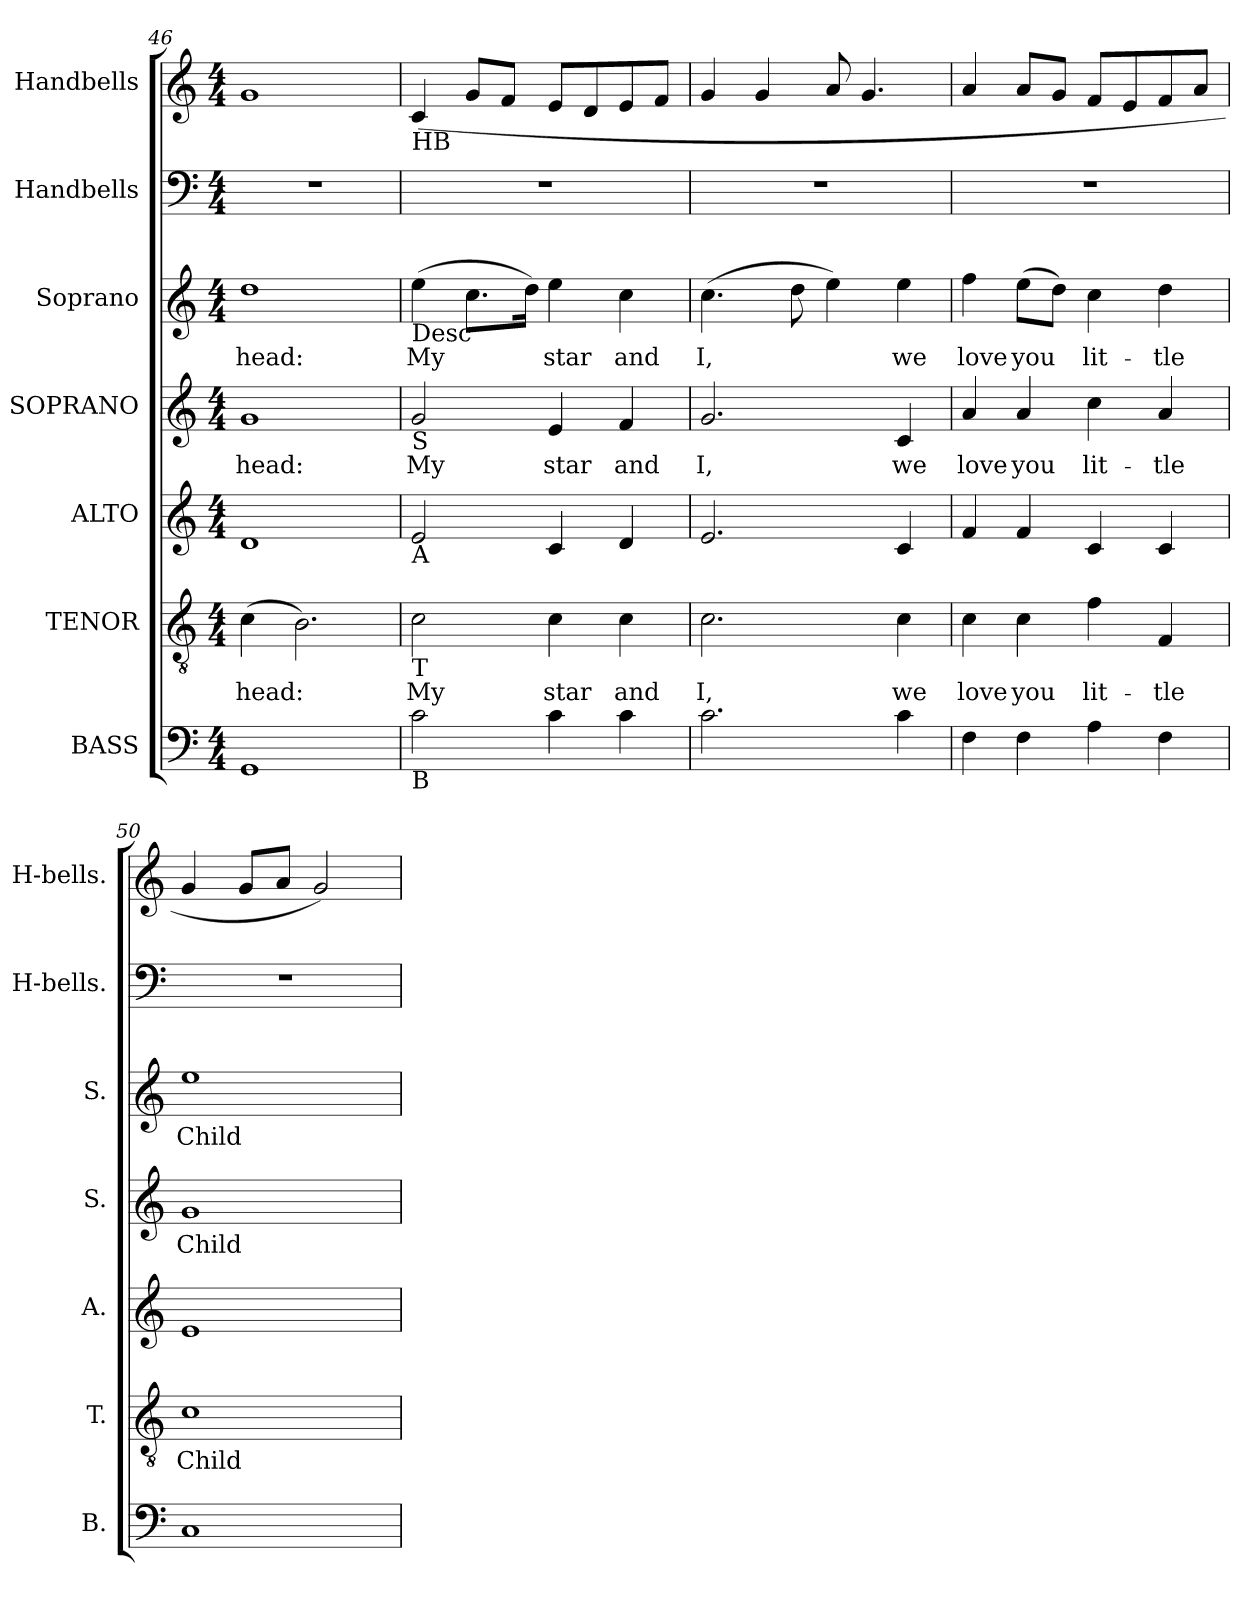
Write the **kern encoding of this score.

**kern	**kern	**text	**kern	**kern	**text	**kern	**text	**kern	**kern
*part7	*part6	*part6	*part5	*part4	*part4	*part3	*part3	*part2	*part1
*staff7	*staff6	*staff6	*staff5	*staff4	*staff4	*staff3	*staff3	*staff2	*staff1
*I"BASS	*I"TENOR	*	*I"ALTO	*I"SOPRANO	*	*I"Soprano	*	*I"Handbells	*I"Handbells
*I'B.	*I'T.	*	*I'A.	*I'S.	*	*I'S.	*	*I'H-bells.	*I'H-bells.
*clefF4	*clefGv2	*	*clefG2	*clefG2	*	*clefG2	*	*clefF4	*clefG2
*	*ITrd7c12	*	*	*	*	*	*	*	*
*k[]	*k[]	*	*k[]	*k[]	*	*k[]	*	*k[]	*k[]
*C:	*C:	*	*C:	*C:	*	*C:	*	*C:	*C:
*M4/4	*M4/4	*	*M4/4	*M4/4	*	*M4/4	*	*M4/4	*M4/4
=46	=46	=46	=46	=46	=46	=46	=46	=46	=46
!	!	!LO:LY:b:color=#000000	!	!	!	!	!	!	!
!	!	!	!	!	!LO:LY:b:color=#000000	!	!	!	!
!	!	!	!	!	!	!	!LO:LY:b:color=#000000	!	!
1GGi	(4Ci\	head:	1di	1gi	head:	1ddi	head:	1r	1gi
.	2.BBi\)	.	.	.	.	.	.	.	.
!!LO:PB:g=z
=47	=47	=47	=47	=47	=47	=47	=47	=47	=47
!	!	!LO:LY:b:color=#000000	!	!	!	!	!	!	!
!	!	!	!	!	!LO:LY:b:color=#000000	!	!	!	!
!	!	!	!	!	!	!	!	!	!LO:TX:b:t=HB
!	!	!	!	!	!	!LO:TX:b:t=Desc	!	!	!
!	!	!	!	!LO:TX:b:t=S	!	!	!	!	!
!	!	!	!LO:TX:b:t=A	!	!	!	!	!	!
!	!LO:TX:b:t=T	!	!	!	!	!	!	!	!
!LO:TX:b:t=B	!	!	!	!	!	!	!	!	!
!	!	!	!	!	!	!	!LO:LY:b:color=#000000	!	!
2ci\	2Ci\	My	2ei/	2gi/	My	(4eei\	My	1r	(4ci/
.	.	.	.	.	.	8.cci\L	.	.	8gi/L
.	.	.	.	.	.	.	.	.	8fi/J
.	.	.	.	.	.	16ddi\Jk)	.	.	.
!	!	!LO:LY:b:color=#000000	!	!	!	!	!	!	!
!	!	!	!	!	!LO:LY:b:color=#000000	!	!	!	!
!	!	!	!	!	!	!	!LO:LY:b:color=#000000	!	!
4ci\	4Ci\	star	4ci/	4ei/	star	4eei\	star	.	8ei/L
.	.	.	.	.	.	.	.	.	8di/
!	!	!LO:LY:b:color=#000000	!	!	!	!	!	!	!
!	!	!	!	!	!LO:LY:b:color=#000000	!	!	!	!
!	!	!	!	!	!	!	!LO:LY:b:color=#000000	!	!
4ci\	4Ci\	and	4di/	4fi/	and	4cci\	and	.	8ei/
.	.	.	.	.	.	.	.	.	8fi/J
=48	=48	=48	=48	=48	=48	=48	=48	=48	=48
!	!	!LO:LY:b:color=#000000	!	!	!	!	!	!	!
!	!	!	!	!	!LO:LY:b:color=#000000	!	!	!	!
!	!	!	!	!	!	!	!LO:LY:b:color=#000000	!	!
2.ci\	2.Ci\	I,	2.ei/	2.gi/	I,	(4.cci\	I,	1r	4gi/
.	.	.	.	.	.	.	.	.	4gi/
.	.	.	.	.	.	8ddi\	.	.	.
.	.	.	.	.	.	4eei\)	.	.	8ai/
.	.	.	.	.	.	.	.	.	4.gi/
!	!	!LO:LY:b:color=#000000	!	!	!	!	!	!	!
!	!	!	!	!	!LO:LY:b:color=#000000	!	!	!	!
!	!	!	!	!	!	!	!LO:LY:b:color=#000000	!	!
4ci\	4Ci\	we	4ci/	4ci/	we	4eei\	we	.	.
=49	=49	=49	=49	=49	=49	=49	=49	=49	=49
!	!	!LO:LY:b:color=#000000	!	!	!	!	!	!	!
!	!	!	!	!	!LO:LY:b:color=#000000	!	!	!	!
!	!	!	!	!	!	!	!LO:LY:b:color=#000000	!	!
4Fi\	4Ci\	love	4fi/	4ai/	love	4ffi\	love	1r	4ai/
!	!	!LO:LY:b:color=#000000	!	!	!	!	!	!	!
!	!	!	!	!	!LO:LY:b:color=#000000	!	!	!	!
!	!	!	!	!	!	!	!LO:LY:b:color=#000000	!	!
4Fi\	4Ci\	you	4fi/	4ai/	you	(8eei\L	you	.	8ai/L
.	.	.	.	.	.	8ddi\J)	.	.	8gi/J
!	!	!LO:LY:b:color=#000000	!	!	!	!	!	!	!
!	!	!	!	!	!LO:LY:b:color=#000000	!	!	!	!
!	!	!	!	!	!	!	!LO:LY:b:color=#000000	!	!
4Ai\	4Fi\	lit-	4ci/	4cci\	lit-	4cci\	lit-	.	8fi/L
.	.	.	.	.	.	.	.	.	8ei/
!	!	!LO:LY:b:color=#000000	!	!	!	!	!	!	!
!	!	!	!	!	!LO:LY:b:color=#000000	!	!	!	!
!	!	!	!	!	!	!	!LO:LY:b:color=#000000	!	!
4Fi\	4FFi/	-tle	4ci/	4ai/	-tle	4ddi\	-tle	.	8fi/
.	.	.	.	.	.	.	.	.	8ai/J
=50	=50	=50	=50	=50	=50	=50	=50	=50	=50
*^	*	*	*	*	*	*	*	*	*
!	!	!	!LO:LY:b:color=#000000	!	!	!	!	!	!	!
!	!	!	!	!	!	!LO:LY:b:color=#000000	!	!	!	!
!	!	!	!	!	!	!	!	!LO:LY:b:color=#000000	!	!
1Ci	1ryy	1Ci	Child	1ei	1gi	Child	1eei	Child	1r	4gi/
.	.	.	.	.	.	.	.	.	.	8gi/L
.	.	.	.	.	.	.	.	.	.	8ai/J
.	.	.	.	.	.	.	.	.	.	2gi/)
*v	*v	*	*	*	*	*	*	*	*	*
=	=	=	=	=	=	=	=	=	=
*-	*-	*-	*-	*-	*-	*-	*-	*-	*-
